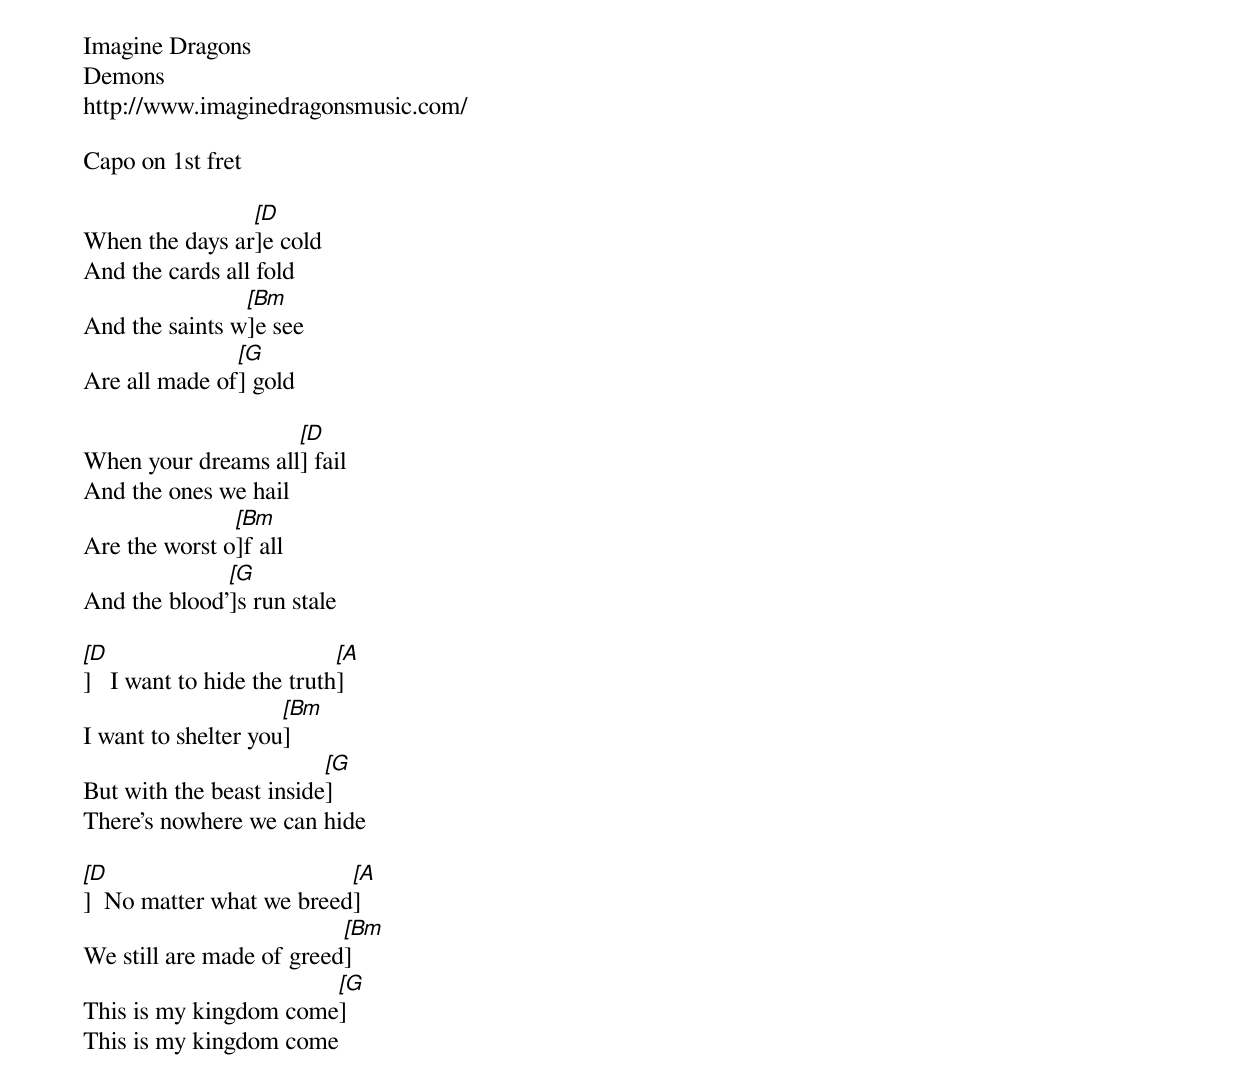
Imagine Dragons
Demons
http://www.imaginedragonsmusic.com/

Capo on 1st fret

When the days ar[[D]]e cold
And the cards all fold
And the saints w[[Bm]]e see
Are all made of[[G]] gold

When your dreams all[[D]] fail
And the ones we hail
Are the worst o[[Bm]]f all
And the blood’[[G]]s run stale

[[D]]   I want to hide the truth[[A]]
I want to shelter you[[Bm]]
But with the beast inside[[G]]
There’s nowhere we can hide

[[D]]  No matter what we breed[[A]]
We still are made of greed[[Bm]]
This is my kingdom come[[G]]
This is my kingdom come
